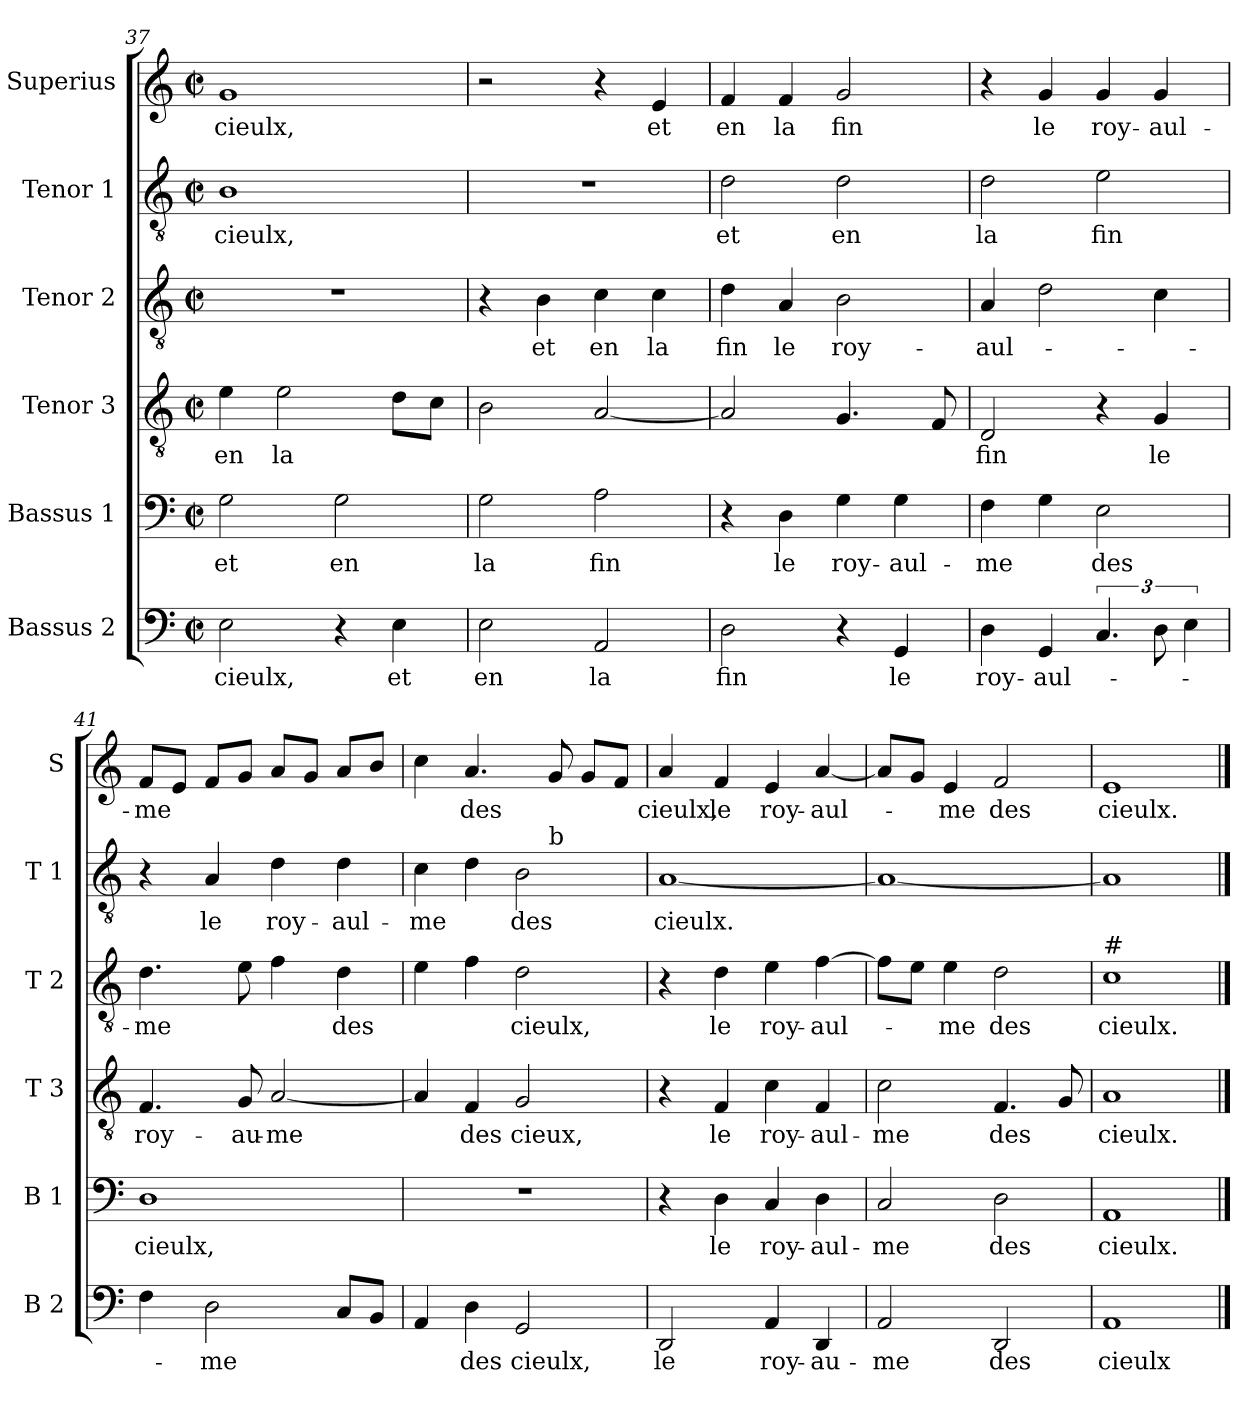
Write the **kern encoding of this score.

**kern	**text	**kern	**text	**kern	**text	**kern	**text	**kern	**text	**kern	**text
*part6	*part6	*part5	*part5	*part4	*part4	*part3	*part3	*part2	*part2	*part1	*part1
*staff6	*staff6	*staff5	*staff5	*staff4	*staff4	*staff3	*staff3	*staff2	*staff2	*staff1	*staff1
*I"Bassus 2	*	*I"Bassus 1	*	*I"Tenor 3	*	*I"Tenor 2	*	*I"Tenor 1	*	*I"Superius	*
*I'B 2	*	*I'B 1	*	*I'T 3	*	*I'T 2	*	*I'T 1	*	*I'S	*
*clefF4	*	*clefF4	*	*clefGv2	*	*clefGv2	*	*clefGv2	*	*clefG2	*
*k[]	*	*k[]	*	*k[]	*	*k[]	*	*k[]	*	*k[]	*
*C:	*	*C:	*	*C:	*	*C:	*	*C:	*	*C:	*
*M2/2	*	*M2/2	*	*M2/2	*	*M2/2	*	*M2/2	*	*M2/2	*
*met(c|)	*	*met(c|)	*	*met(c|)	*	*met(c|)	*	*met(c|)	*	*met(c|)	*
=37	=37	=37	=37	=37	=37	=37	=37	=37	=37	=37	=37
2E\	cieulx,	2G\	et	4e\	en	1r	.	1B	cieulx,	1g	cieulx,
.	.	.	.	2e\	la	.	.	.	.	.	.
4r	.	2G\	en	.	.	.	.	.	.	.	.
4E\	et	.	.	8d\L	.	.	.	.	.	.	.
.	.	.	.	8c\J	.	.	.	.	.	.	.
=38	=38	=38	=38	=38	=38	=38	=38	=38	=38	=38	=38
2E\	en	2G\	la	2B\	.	4r	.	1r	.	2r	.
.	.	.	.	.	.	4B\	et	.	.	.	.
2AA/	la	2A\	fin	[2A/	.	4c\	en	.	.	4r	.
.	.	.	.	.	.	4c\	la	.	.	4e/	et
=39	=39	=39	=39	=39	=39	=39	=39	=39	=39	=39	=39
2D\	fin	4r	.	2A/]	.	4d\	fin	2d\	et	4f/	en
.	.	4D\	le	.	.	4A/	le	.	.	4f/	la
4r	.	4G\	roy-	4.G/	.	2B\	roy-	2d\	en	2g/	fin
4GG/	le	4G\	-aul-	.	.	.	.	.	.	.	.
.	.	.	.	8F/	.	.	.	.	.	.	.
!!LO:LB:g=z
=40	=40	=40	=40	=40	=40	=40	=40	=40	=40	=40	=40
4D\	roy-	4F\	-me	2D/	fin	4A/	-aul-	2d\	la	4r	.
4GG/	-aul-	4G\	.	.	.	2d\	.	.	.	4g/	le
6.C/	.	2E\	des	4r	.	.	.	2e\	fin	4g/	roy-
12D\	.	.	.	4G/	le	4c\	.	.	.	4g/	-aul-
6E\	.	.	.	.	.	.	.	.	.	.	.
=41	=41	=41	=41	=41	=41	=41	=41	=41	=41	=41	=41
4F\	.	1D	cieulx,	4.F/	roy-	4.d\	-me	4r	.	8f/L	-me
.	.	.	.	.	.	.	.	.	.	8e/J	.
2D\	-me	.	.	.	.	.	.	4A/	le	8f/L	.
.	.	.	.	8G/	-au-	8e\	.	.	.	8g/J	.
.	.	.	.	[2A/	-me	4f\	.	4d\	roy-	8a/L	.
.	.	.	.	.	.	.	.	.	.	8g/J	.
8C/L	.	.	.	.	.	4d\	des	4d\	-aul-	8a/L	.
8BB/J	.	.	.	.	.	.	.	.	.	8b/J	.
=42	=42	=42	=42	=42	=42	=42	=42	=42	=42	=42	=42
*	*	*	*	*	*	*	*	*^	*	*	*
4AA/	.	1r	.	4A/]	.	4e\	.	4c\	2ryy	-me	4cc\	.
4D\	des	.	.	4F/	des	4f\	.	4d\	.	.	4.a/	des
2GG/	cieulx,	.	.	2G/	cieux,	2d\	cieulx,	2B\	8ryy	des	.	.
!	!	!	!	!	!	!	!	!	!LO:TX:a:t=b	!	!	!
.	.	.	.	.	.	.	.	.	4.ryy	.	8g/	.
.	.	.	.	.	.	.	.	.	.	.	8g/L	.
.	.	.	.	.	.	.	.	.	.	.	8f/J	.
*	*	*	*	*	*	*	*	*v	*v	*	*	*
=43	=43	=43	=43	=43	=43	=43	=43	=43	=43	=43	=43
2DD/	le	4r	.	4r	.	4r	.	[1A	cieulx.	4a/	cieulx,
.	.	4D\	le	4F/	le	4d\	le	.	.	4f/	le
4AA/	roy-	4C/	roy-	4c\	roy-	4e\	roy-	.	.	4e/	roy-
4DD/	-au-	4D\	-aul-	4F/	-aul-	[4f\	-aul-	.	.	[4a/	-aul-
=44	=44	=44	=44	=44	=44	=44	=44	=44	=44	=44	=44
2AA/	-me	2C/	-me	2c\	-me	8f\L]	.	1A_	.	8a/L]	.
.	.	.	.	.	.	8e\J	.	.	.	8g/J	.
.	.	.	.	.	.	4e\	-me	.	.	4e/	-me
2DD/	des	2D\	des	4.F/	des	2d\	des	.	.	2f/	des
.	.	.	.	8G/	.	.	.	.	.	.	.
=45	=45	=45	=45	=45	=45	=45	=45	=45	=45	=45	=45
!	!	!	!	!	!	!LO:TX:a:t=#	!	!	!	!	!
1AA	cieulx	1AA	cieulx.	1A	cieulx.	1c	cieulx.	1A]	.	1e	cieulx.
==	==	==	==	==	==	==	==	==	==	==	==
*-	*-	*-	*-	*-	*-	*-	*-	*-	*-	*-	*-
